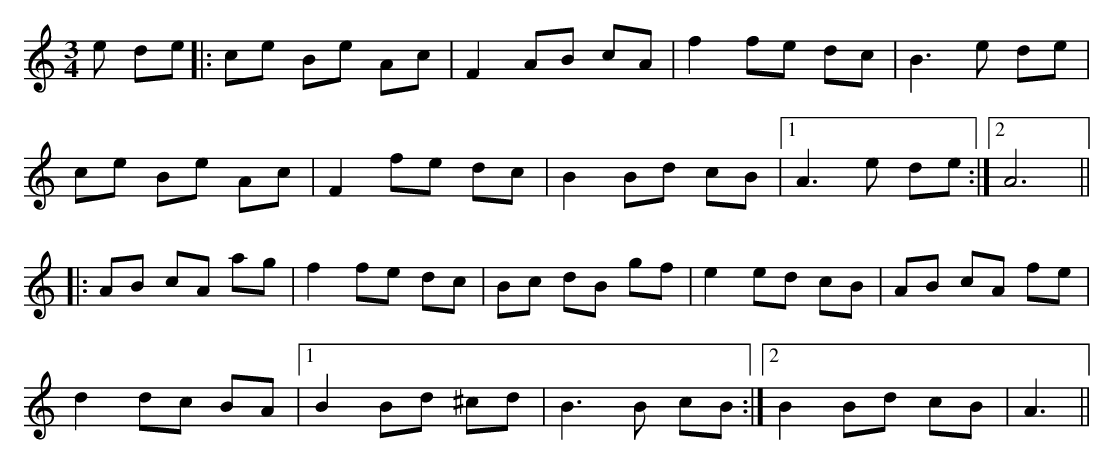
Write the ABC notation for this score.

X:1
M:3/4
K:Amin
e de|:ce Be Ac|F2 AB cA|f2 fe dc|B3e de|
ce Be Ac|F2 fe dc|B2 Bd cB|1 A3e de:|2 A6||
|:AB cA ag|f2 fe dc|Bc dB gf|e2 ed cB|AB cA fe|
d2 dc BA|1 B2 Bd ^cd|B3B cB:|2 B2 Bd cB|A3||
